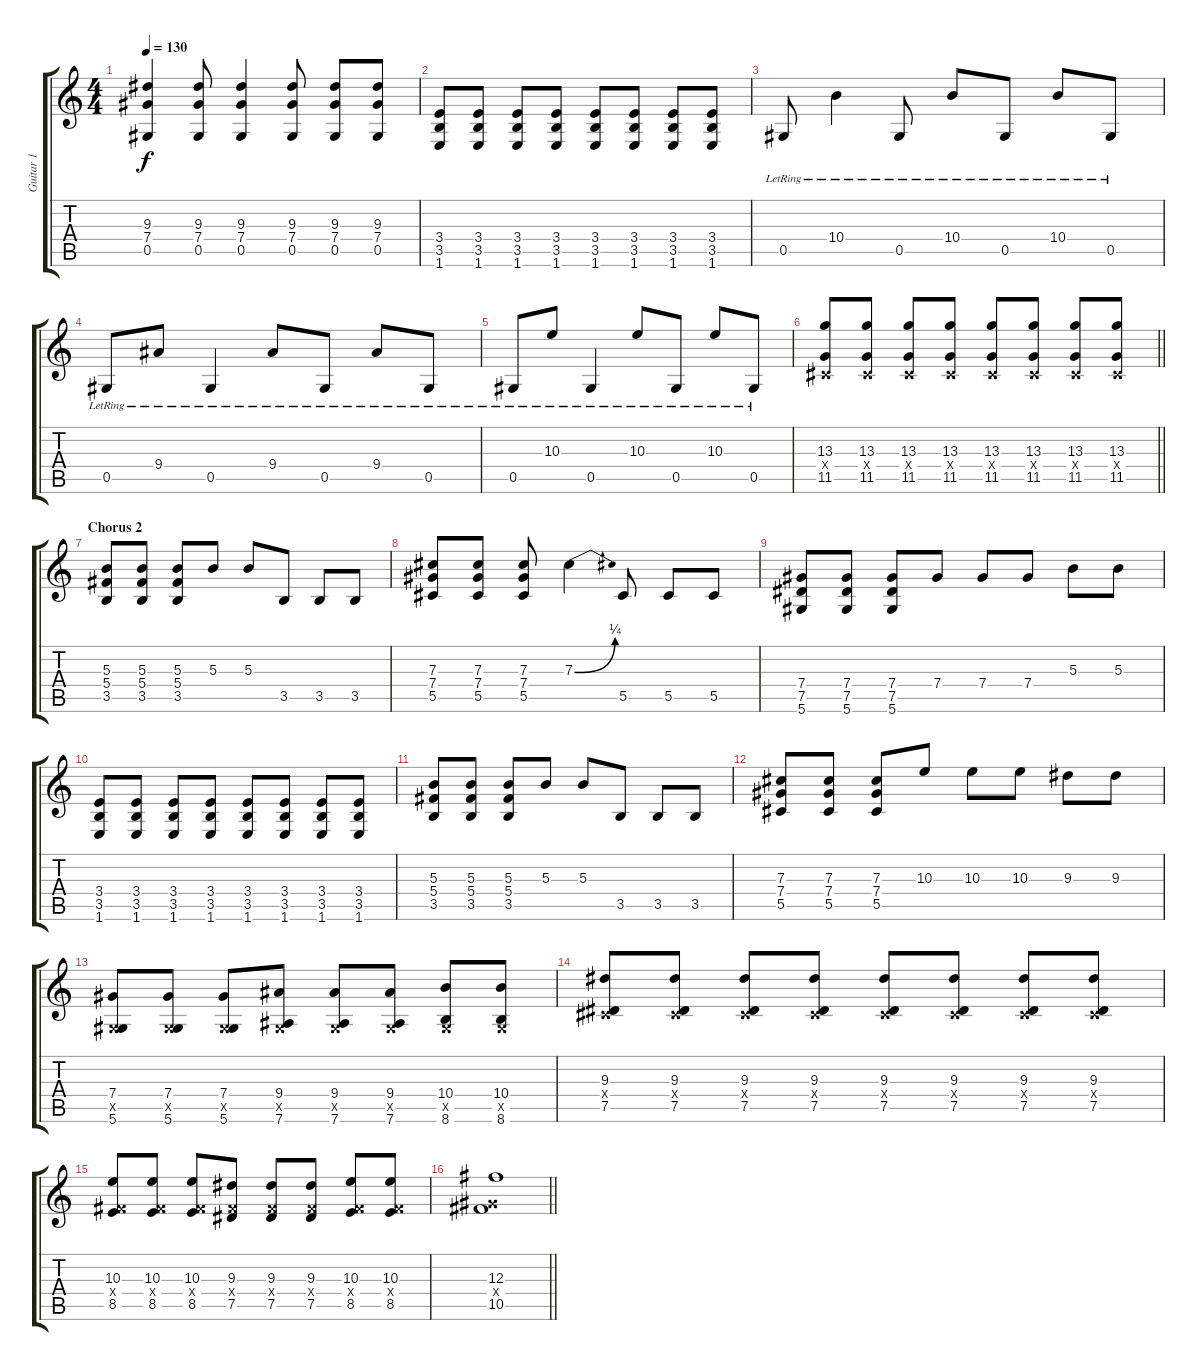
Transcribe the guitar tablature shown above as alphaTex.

\track ("Guitar 1" "Guitar 1") {instrument electricguitarclean}
\staff {score tabs}
\tuning (Eb4 Bb3 Gb3 Db3 Ab2 Eb2) {hide}
\ts (4 4)
\tempo 130
\clef g2
\ks c
(9.3 7.4 0.5).4{dy f} (9.3 7.4 0.5).8 (9.3 7.4 0.5).4 (9.3 7.4 0.5).8 (9.3 7.4 0.5).8 (9.3 7.4 0.5).8 |
(3.4 3.5 1.6).8{volume 7} (3.4 3.5 1.6).8{volume 9} (3.4 3.5 1.6).8{volume 10} (3.4 3.5 1.6).8{volume 13} (3.4 3.5 1.6).8 (3.4 3.5 1.6).8 (3.4 3.5 1.6).8 (3.4 3.5 1.6).8 |
0.5{lr}.8 10.4{lr}.4 0.5{lr}.8 10.4{lr}.8 0.5{lr}.8 10.4{lr}.8 0.5{lr}.8 |
0.5{lr}.8 9.4{lr}.8 0.5{lr}.4 9.4{lr}.8 0.5{lr}.8 9.4{lr}.8 0.5{lr}.8 |
0.5{lr}.8 10.3{lr}.8 0.5{lr}.4 10.3{lr}.8 0.5{lr}.8 10.3{lr}.8 0.5{lr}.8 |
\barLineRight lightlight
(13.3 0.4{x} 11.5).8 (13.3 0.4{x} 11.5).8 (13.3 0.4{x} 11.5).8 (13.3 0.4{x} 11.5).8 (13.3 0.4{x} 11.5).8 (13.3 0.4{x} 11.5).8 (13.3 0.4{x} 11.5).8 (13.3 0.4{x} 11.5).8 |
\section ("" "Chorus 2")
(5.3 5.4 3.5).8 (5.3 5.4 3.5).8 (5.3 5.4 3.5).8 5.3.8 5.3.8 3.5.8 3.5.8 3.5.8 |
(7.3 7.4 5.5).8 (7.3 7.4 5.5).8 (7.3 7.4 5.5).8 7.3{be (bend 0 0 60 1)}.4 5.5.8 5.5.8 5.5.8 |
(7.4 7.5 5.6).8 (7.4 7.5 5.6).8 (7.4 7.5 5.6).8 7.4.8 7.4.8 7.4.8 5.3.8 5.3.8 |
(3.4 3.5 1.6).8 (3.4 3.5 1.6).8 (3.4 3.5 1.6).8 (3.4 3.5 1.6).8 (3.4 3.5 1.6).8 (3.4 3.5 1.6).8 (3.4 3.5 1.6).8 (3.4 3.5 1.6).8 |
(5.3 5.4 3.5).8 (5.3 5.4 3.5).8 (5.3 5.4 3.5).8 5.3.8 5.3.8 3.5.8 3.5.8 3.5.8 |
(7.3 7.4 5.5).8 (7.3 7.4 5.5).8 (7.3 7.4 5.5).8 10.3.8 10.3.8 10.3.8 9.3.8 9.3.8 |
(7.4 0.5{x} 5.6).8 (7.4 0.5{x} 5.6).8 (7.4 0.5{x} 5.6).8 (9.4 0.5{x} 7.6).8 (9.4 0.5{x} 7.6).8 (9.4 0.5{x} 7.6).8 (10.4 0.5{x} 8.6).8 (10.4 0.5{x} 8.6).8 |
(9.3 0.4{x} 7.5).8 (9.3 0.4{x} 7.5).8 (9.3 0.4{x} 7.5).8 (9.3 0.4{x} 7.5).8 (9.3 0.4{x} 7.5).8 (9.3 0.4{x} 7.5).8 (9.3 0.4{x} 7.5).8 (9.3 0.4{x} 7.5).8 |
(10.3 5.4{x} 8.5).8 (10.3 5.4{x} 8.5).8 (10.3 5.4{x} 8.5).8 (9.3 5.4{x} 7.5).8 (9.3 5.4{x} 7.5).8 (9.3 5.4{x} 7.5).8 (10.3 5.4{x} 8.5).8 (10.3 5.4{x} 8.5).8 |
\barLineRight lightlight
(12.3 7.4{x} 10.5).1
